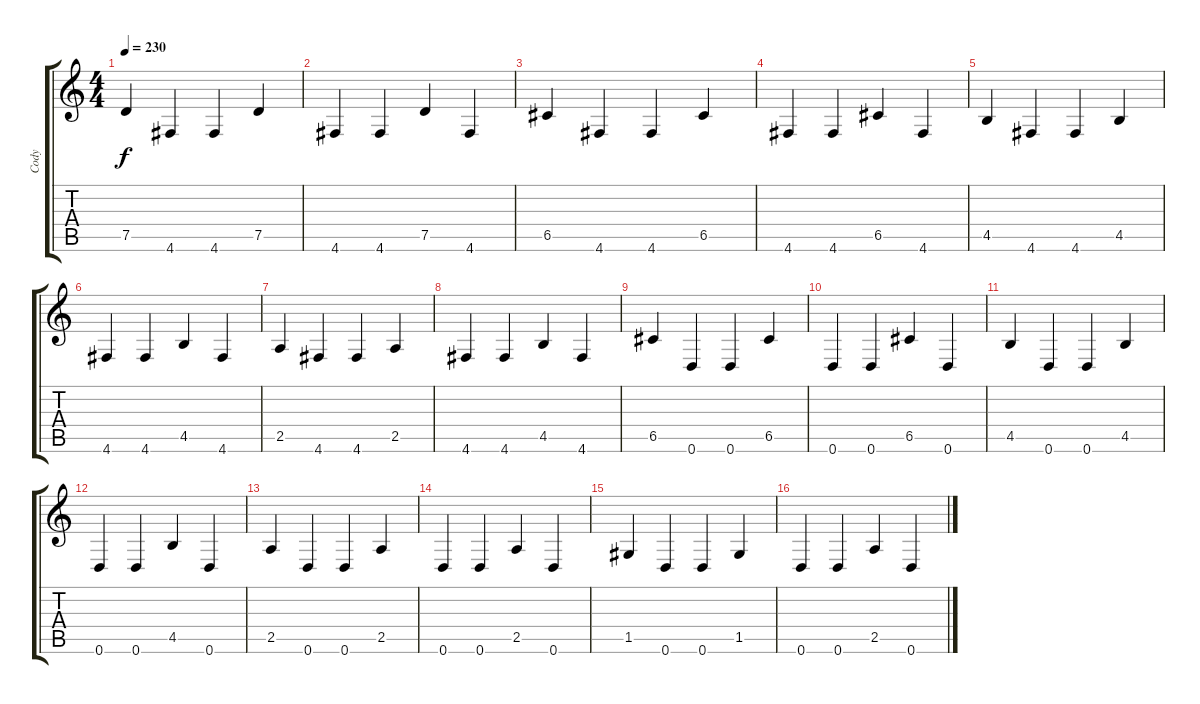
\track ("Cody" "Cody") {instrument distortionguitar}
\staff {score tabs}
\tuning (D4 A3 F3 C3 G2 D2) {hide}
\ts (4 4)
\tempo 230
\clef g2
\ks c
7.5.4{dy f} 4.6.4 4.6.4 7.5.4 |
4.6.4 4.6.4 7.5.4 4.6.4 |
6.5.4 4.6.4 4.6.4 6.5.4 |
4.6.4 4.6.4 6.5.4 4.6.4 |
4.5.4 4.6.4 4.6.4 4.5.4 |
4.6.4 4.6.4 4.5.4 4.6.4 |
2.5.4 4.6.4 4.6.4 2.5.4 |
4.6.4 4.6.4 4.5.4 4.6.4 |
6.5.4 0.6.4 0.6.4 6.5.4 |
0.6.4 0.6.4 6.5.4 0.6.4 |
4.5.4 0.6.4 0.6.4 4.5.4 |
0.6.4 0.6.4 4.5.4 0.6.4 |
2.5.4 0.6.4 0.6.4 2.5.4 |
0.6.4 0.6.4 2.5.4 0.6.4 |
1.5.4 0.6.4 0.6.4 1.5.4 |
0.6.4 0.6.4 2.5.4 0.6.4
